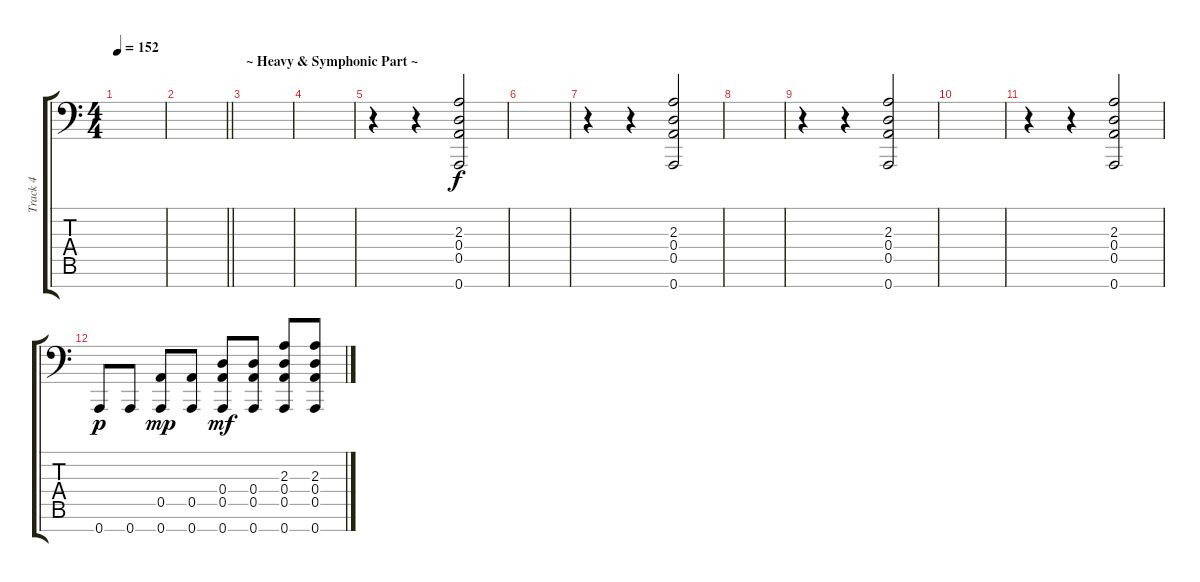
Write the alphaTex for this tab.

\track ("Track 4" "Track 4") {instrument timpani}
\staff {score tabs}
\tuning (E4 B3 G3 D3 A2 E2 A1) {hide}
\ts (4 4)
\tempo 152
\clef f4
\ks c
|
\barLineRight lightlight
|
\section ("" "~ Heavy & Symphonic Part ~")
|
|
r.4 r.4 (2.3 0.4 0.5 0.7).2 |
|
r.4 r.4 (2.3 0.4 0.5 0.7).2 |
|
r.4 r.4 (2.3 0.4 0.5 0.7).2 |
|
r.4 r.4 (2.3 0.4 0.5 0.7).2 |
0.7.8{dy p} 0.7.8 (0.5 0.7).8{dy mp} (0.5 0.7).8 (0.4 0.5 0.7).8{dy mf} (0.4 0.5 0.7).8 (2.3 0.4 0.5 0.7).8 (2.3 0.4 0.5 0.7).8
